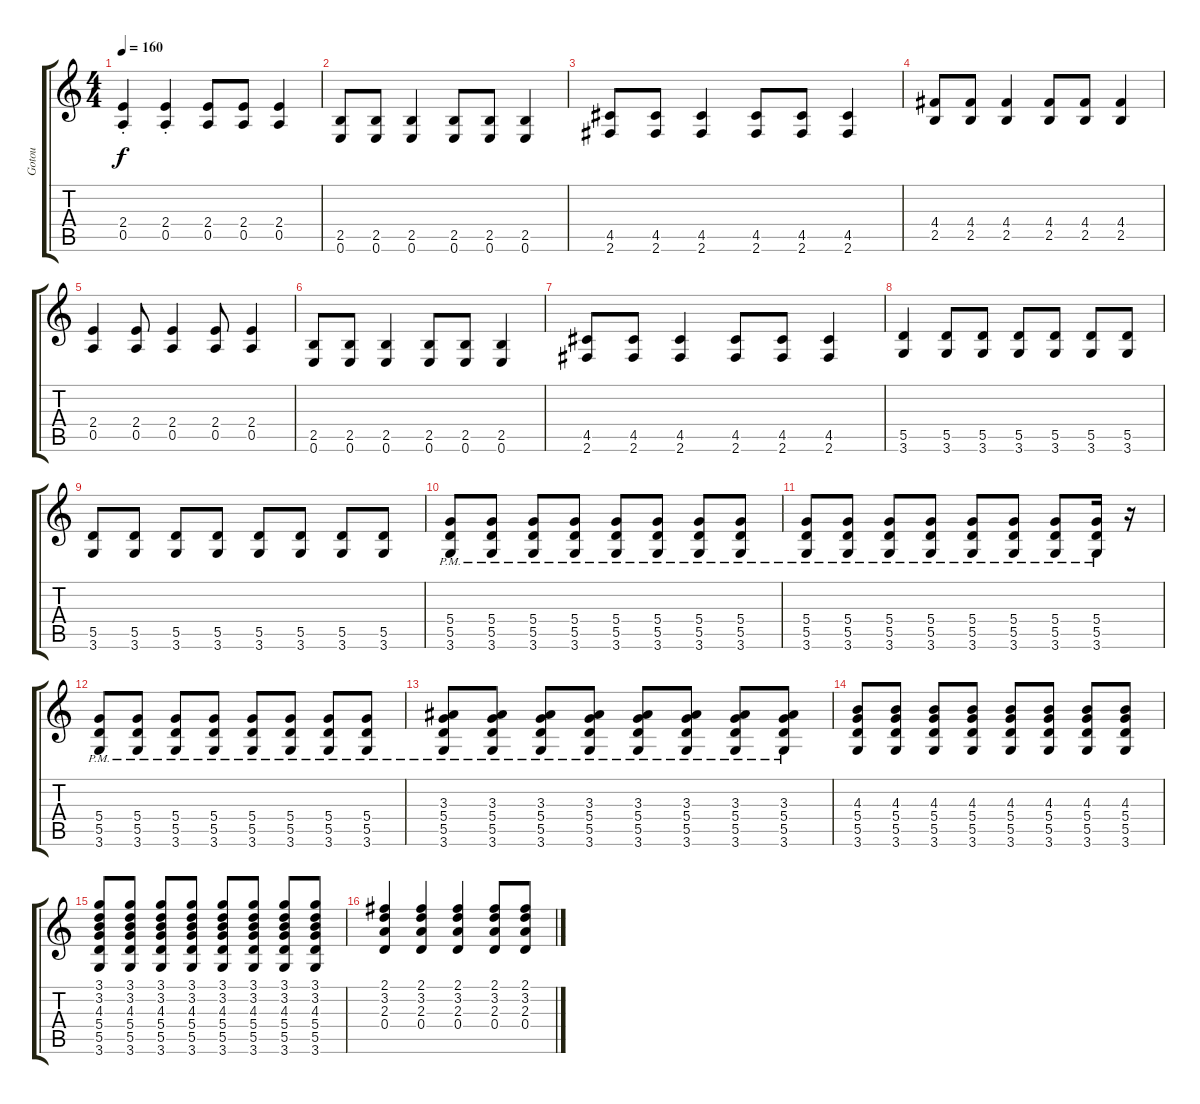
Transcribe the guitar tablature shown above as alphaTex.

\track ("Gotou" "Gotou") {instrument overdrivenguitar}
\staff {score tabs}
\tuning (E4 B3 G3 D3 A2 E2) {hide}
\ts (4 4)
\tempo 160
\clef g2
\ks c
(2.4{st} 0.5{st}).4{dy f} (2.4{st} 0.5{st}).4 (2.4 0.5).8 (2.4 0.5).8 (2.4 0.5).4 |
(2.5 0.6).8 (2.5 0.6).8 (2.5 0.6).4 (2.5 0.6).8 (2.5 0.6).8 (2.5 0.6).4 |
(4.5 2.6).8 (4.5 2.6).8 (4.5 2.6).4 (4.5 2.6).8 (4.5 2.6).8 (4.5 2.6).4 |
(4.4 2.5).8 (4.4 2.5).8 (4.4 2.5).4 (4.4 2.5).8 (4.4 2.5).8 (4.4 2.5).4 |
(2.4 0.5).4 (2.4 0.5).8 (2.4 0.5).4 (2.4 0.5).8 (2.4 0.5).4 |
(2.5 0.6).8 (2.5 0.6).8 (2.5 0.6).4 (2.5 0.6).8 (2.5 0.6).8 (2.5 0.6).4 |
(4.5 2.6).8 (4.5 2.6).8 (4.5 2.6).4 (4.5 2.6).8 (4.5 2.6).8 (4.5 2.6).4 |
(5.5 3.6).4 (5.5 3.6).8 (5.5 3.6).8 (5.5 3.6).8 (5.5 3.6).8 (5.5 3.6).8 (5.5 3.6).8 |
(5.5 3.6).8 (5.5 3.6).8 (5.5 3.6).8 (5.5 3.6).8 (5.5 3.6).8 (5.5 3.6).8 (5.5 3.6).8 (5.5 3.6).8 |
(5.4{pm} 5.5{pm} 3.6{pm}).8 (5.4{pm} 5.5{pm} 3.6{pm}).8 (5.4{pm} 5.5{pm} 3.6{pm}).8 (5.4{pm} 5.5{pm} 3.6{pm}).8 (5.4{pm} 5.5{pm} 3.6{pm}).8 (5.4{pm} 5.5{pm} 3.6{pm}).8 (5.4{pm} 5.5{pm} 3.6{pm}).8 (5.4{pm} 5.5{pm} 3.6{pm}).8 |
(5.4{pm} 5.5{pm} 3.6{pm}).8 (5.4{pm} 5.5{pm} 3.6{pm}).8 (5.4{pm} 5.5{pm} 3.6{pm}).8 (5.4{pm} 5.5{pm} 3.6{pm}).8 (5.4{pm} 5.5{pm} 3.6{pm}).8 (5.4{pm} 5.5{pm} 3.6{pm}).8 (5.4{pm} 5.5{pm} 3.6{pm}).8 (5.4{pm} 5.5{pm} 3.6{pm}).16 r.16{volume 5} |
(5.4{pm} 5.5{pm} 3.6{pm}).8{volume 12} (5.4{pm} 5.5{pm} 3.6{pm}).8 (5.4{pm} 5.5{pm} 3.6{pm}).8 (5.4{pm} 5.5{pm} 3.6{pm}).8 (5.4{pm} 5.5{pm} 3.6{pm}).8 (5.4{pm} 5.5{pm} 3.6{pm}).8 (5.4{pm} 5.5{pm} 3.6{pm}).8 (5.4{pm} 5.5{pm} 3.6{pm}).8 |
(3.3{pm} 5.4{pm} 5.5{pm} 3.6{pm}).8 (3.3{pm} 5.4{pm} 5.5{pm} 3.6{pm}).8 (3.3{pm} 5.4{pm} 5.5{pm} 3.6{pm}).8 (3.3{pm} 5.4{pm} 5.5{pm} 3.6{pm}).8 (3.3{pm} 5.4{pm} 5.5{pm} 3.6{pm}).8 (3.3{pm} 5.4{pm} 5.5{pm} 3.6{pm}).8 (3.3{pm} 5.4{pm} 5.5{pm} 3.6{pm}).8 (3.3{pm} 5.4{pm} 5.5{pm} 3.6{pm}).8 |
(4.3 5.4 5.5 3.6).8 (4.3 5.4 5.5 3.6).8 (4.3 5.4 5.5 3.6).8 (4.3 5.4 5.5 3.6).8 (4.3 5.4 5.5 3.6).8 (4.3 5.4 5.5 3.6).8 (4.3 5.4 5.5 3.6).8 (4.3 5.4 5.5 3.6).8 |
(3.1 3.2 4.3 5.4 5.5 3.6).8 (3.1 3.2 4.3 5.4 5.5 3.6).8 (3.1 3.2 4.3 5.4 5.5 3.6).8 (3.1 3.2 4.3 5.4 5.5 3.6).8 (3.1 3.2 4.3 5.4 5.5 3.6).8 (3.1 3.2 4.3 5.4 5.5 3.6).8 (3.1 3.2 4.3 5.4 5.5 3.6).8 (3.1 3.2 4.3 5.4 5.5 3.6).8 |
(2.1 3.2 2.3 0.4).4 (2.1 3.2 2.3 0.4).4 (2.1 3.2 2.3 0.4).4 (2.1 3.2 2.3 0.4).8 (2.1 3.2 2.3 0.4).8
